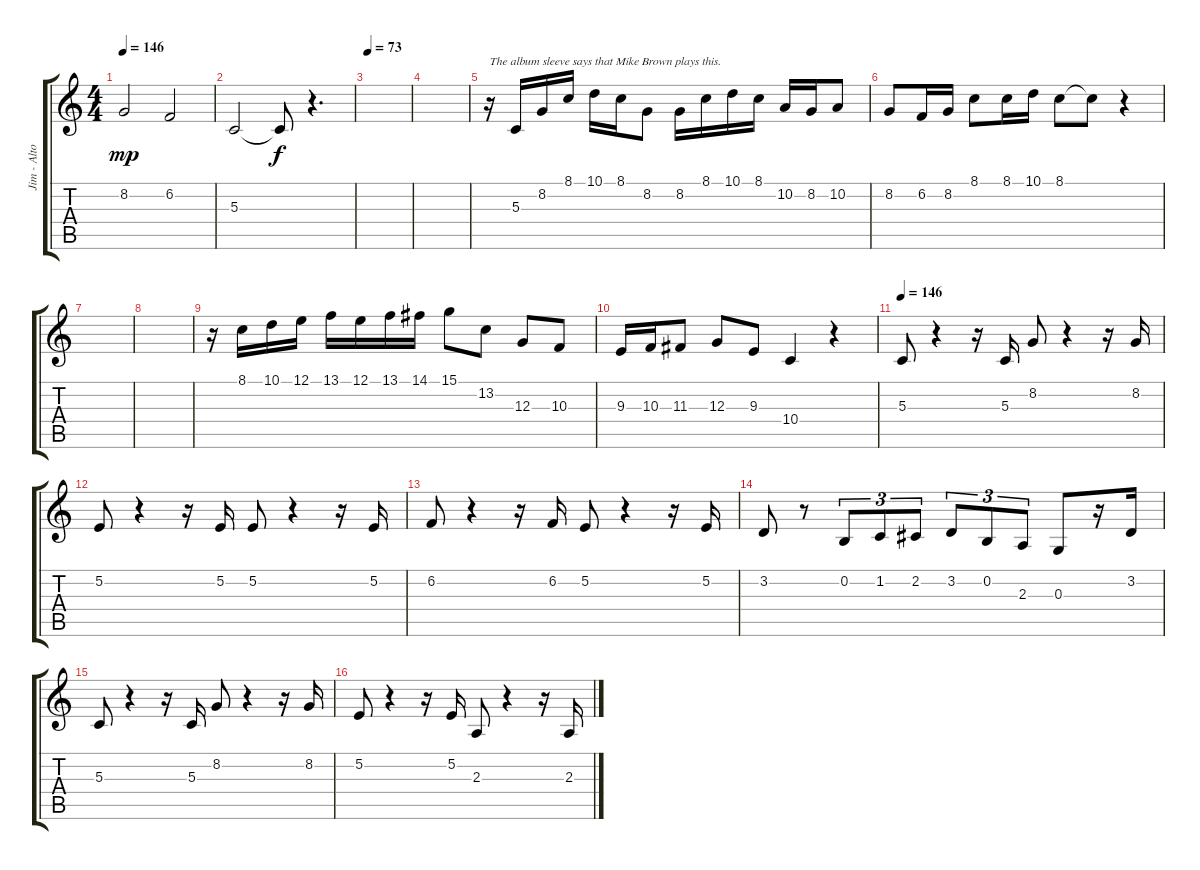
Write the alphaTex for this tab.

\track ("Jim - Alto Sax" "Jim - Alto") {instrument altosax}
\staff {score tabs}
\tuning (E4 B3 G3 D3 A2 E2) {hide}
\ts (4 4)
\tempo 146
\clef g2
\ks c
8.2.2{dy mp} 6.2.2 |
5.3.2 5.3{t}.8{dy f} r.4{d} |
\tempo 73
|
|
r.16{txt "The album sleeve says that Mike Brown plays this."} 5.3.16 8.2.16 8.1.16 10.1.16 8.1.16 8.2.8 8.2.16 8.1.16 10.1.16 8.1.16 10.2.16 8.2.16 10.2.8 |
8.2.8 6.2.16 8.2.16 8.1.8 8.1.16 10.1.16 8.1.8 8.1{t}.8 r.4 |
|
|
r.16 8.1.16 10.1.16 12.1.16 13.1.16 12.1.16 13.1.16 14.1.16 15.1.8 13.2.8 12.3.8 10.3.8 |
9.3.16 10.3.16 11.3.8 12.3.8 9.3.8 10.4.4 r.4 |
\tempo 146
5.3.8 r.4 r.16 5.3.16 8.2.8 r.4 r.16 8.2.16 |
5.2.8 r.4 r.16 5.2.16 5.2.8 r.4 r.16 5.2.16 |
6.2.8 r.4 r.16 6.2.16 5.2.8 r.4 r.16 5.2.16 |
3.2.8 r.8 0.2.8{tu (3 2)} 1.2.8{tu (3 2)} 2.2.8{tu (3 2)} 3.2.8{tu (3 2)} 0.2.8{tu (3 2)} 2.3.8{tu (3 2)} 0.3.8 r.16 3.2.16 |
5.3.8 r.4 r.16 5.3.16 8.2.8 r.4 r.16 8.2.16 |
5.2.8 r.4 r.16 5.2.16 2.3.8 r.4 r.16 2.3.16
